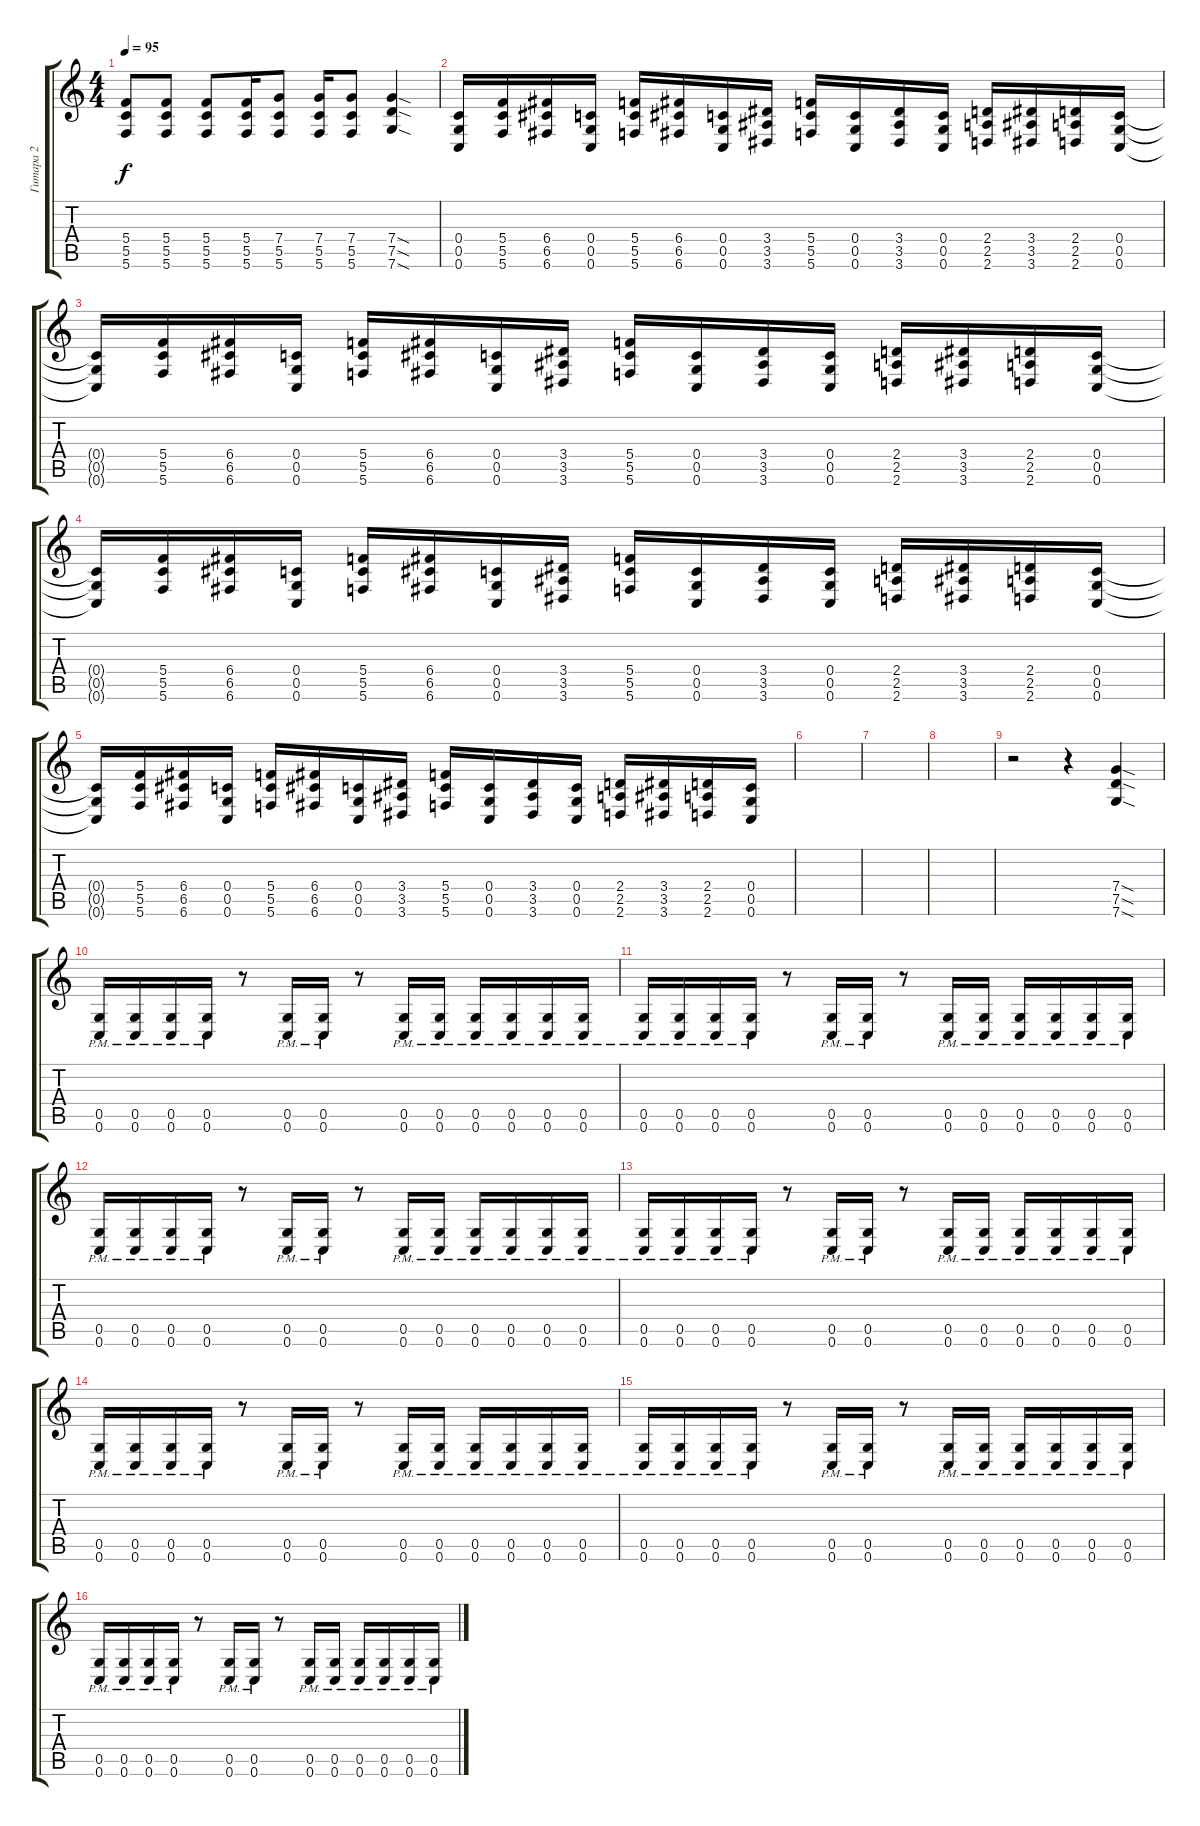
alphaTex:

\track ("Гитара 2" "Гитара 2") {instrument overdrivenguitar}
\staff {score tabs}
\tuning (D4 A3 F3 C3 G2 C2) {hide}
\ts (4 4)
\tempo 95
\clef g2
\ks c
(5.4{t} 5.5{t} 5.6{t}).8{dy f} (5.4 5.5 5.6).8 (5.4 5.5 5.6).8 (5.4 5.5 5.6).16 (7.4 5.5 5.6).8 (7.4 5.5 5.6).16 (7.4 5.5 5.6).8 (7.4{sod} 7.5{sod} 7.6{sod}).4 |
(0.4 0.5 0.6).16 (5.4 5.5 5.6).16 (6.4 6.5 6.6).16 (0.4 0.5 0.6).16 (5.4 5.5 5.6).16 (6.4 6.5 6.6).16 (0.4 0.5 0.6).16 (3.4 3.5 3.6).16 (5.4 5.5 5.6).16 (0.4 0.5 0.6).16 (3.4 3.5 3.6).16 (0.4 0.5 0.6).16 (2.4 2.5 2.6).16 (3.4 3.5 3.6).16 (2.4 2.5 2.6).16 (0.4 0.5 0.6).16 |
(0.4{t} 0.5{t} 0.6{t}).16 (5.4 5.5 5.6).16 (6.4 6.5 6.6).16 (0.4 0.5 0.6).16 (5.4 5.5 5.6).16 (6.4 6.5 6.6).16 (0.4 0.5 0.6).16 (3.4 3.5 3.6).16 (5.4 5.5 5.6).16 (0.4 0.5 0.6).16 (3.4 3.5 3.6).16 (0.4 0.5 0.6).16 (2.4 2.5 2.6).16 (3.4 3.5 3.6).16 (2.4 2.5 2.6).16 (0.4 0.5 0.6).16 |
(0.4{t} 0.5{t} 0.6{t}).16 (5.4 5.5 5.6).16 (6.4 6.5 6.6).16 (0.4 0.5 0.6).16 (5.4 5.5 5.6).16 (6.4 6.5 6.6).16 (0.4 0.5 0.6).16 (3.4 3.5 3.6).16 (5.4 5.5 5.6).16 (0.4 0.5 0.6).16 (3.4 3.5 3.6).16 (0.4 0.5 0.6).16 (2.4 2.5 2.6).16 (3.4 3.5 3.6).16 (2.4 2.5 2.6).16 (0.4 0.5 0.6).16 |
(0.4{t} 0.5{t} 0.6{t}).16 (5.4 5.5 5.6).16 (6.4 6.5 6.6).16 (0.4 0.5 0.6).16 (5.4 5.5 5.6).16 (6.4 6.5 6.6).16 (0.4 0.5 0.6).16 (3.4 3.5 3.6).16 (5.4 5.5 5.6).16 (0.4 0.5 0.6).16 (3.4 3.5 3.6).16 (0.4 0.5 0.6).16 (2.4 2.5 2.6).16 (3.4 3.5 3.6).16 (2.4 2.5 2.6).16 (0.4 0.5 0.6).16 |
|
|
|
r.2 r.4 (7.4{sod} 7.5{sod} 7.6{sod}).4 |
(0.5{pm} 0.6{pm}).16 (0.5{pm} 0.6{pm}).16 (0.5{pm} 0.6{pm}).16 (0.5{pm} 0.6{pm}).16 r.8 (0.5{pm} 0.6{pm}).16 (0.5{pm} 0.6{pm}).16 r.8 (0.5{pm} 0.6{pm}).16 (0.5{pm} 0.6{pm}).16 (0.5{pm} 0.6{pm}).16 (0.5{pm} 0.6{pm}).16 (0.5{pm} 0.6{pm}).16 (0.5{pm} 0.6{pm}).16 |
(0.5{pm} 0.6{pm}).16 (0.5{pm} 0.6{pm}).16 (0.5{pm} 0.6{pm}).16 (0.5{pm} 0.6{pm}).16 r.8 (0.5{pm} 0.6{pm}).16 (0.5{pm} 0.6{pm}).16 r.8 (0.5{pm} 0.6{pm}).16 (0.5{pm} 0.6{pm}).16 (0.5{pm} 0.6{pm}).16 (0.5{pm} 0.6{pm}).16 (0.5{pm} 0.6{pm}).16 (0.5{pm} 0.6{pm}).16 |
(0.5{pm} 0.6{pm}).16 (0.5{pm} 0.6{pm}).16 (0.5{pm} 0.6{pm}).16 (0.5{pm} 0.6{pm}).16 r.8 (0.5{pm} 0.6{pm}).16 (0.5{pm} 0.6{pm}).16 r.8 (0.5{pm} 0.6{pm}).16 (0.5{pm} 0.6{pm}).16 (0.5{pm} 0.6{pm}).16 (0.5{pm} 0.6{pm}).16 (0.5{pm} 0.6{pm}).16 (0.5{pm} 0.6{pm}).16 |
(0.5{pm} 0.6{pm}).16 (0.5{pm} 0.6{pm}).16 (0.5{pm} 0.6{pm}).16 (0.5{pm} 0.6{pm}).16 r.8 (0.5{pm} 0.6{pm}).16 (0.5{pm} 0.6{pm}).16 r.8 (0.5{pm} 0.6{pm}).16 (0.5{pm} 0.6{pm}).16 (0.5{pm} 0.6{pm}).16 (0.5{pm} 0.6{pm}).16 (0.5{pm} 0.6{pm}).16 (0.5{pm} 0.6{pm}).16 |
(0.5{pm} 0.6{pm}).16 (0.5{pm} 0.6{pm}).16 (0.5{pm} 0.6{pm}).16 (0.5{pm} 0.6{pm}).16 r.8 (0.5{pm} 0.6{pm}).16 (0.5{pm} 0.6{pm}).16 r.8 (0.5{pm} 0.6{pm}).16 (0.5{pm} 0.6{pm}).16 (0.5{pm} 0.6{pm}).16 (0.5{pm} 0.6{pm}).16 (0.5{pm} 0.6{pm}).16 (0.5{pm} 0.6{pm}).16 |
(0.5{pm} 0.6{pm}).16 (0.5{pm} 0.6{pm}).16 (0.5{pm} 0.6{pm}).16 (0.5{pm} 0.6{pm}).16 r.8 (0.5{pm} 0.6{pm}).16 (0.5{pm} 0.6{pm}).16 r.8 (0.5{pm} 0.6{pm}).16 (0.5{pm} 0.6{pm}).16 (0.5{pm} 0.6{pm}).16 (0.5{pm} 0.6{pm}).16 (0.5{pm} 0.6{pm}).16 (0.5{pm} 0.6{pm}).16 |
(0.5{pm} 0.6{pm}).16 (0.5{pm} 0.6{pm}).16 (0.5{pm} 0.6{pm}).16 (0.5{pm} 0.6{pm}).16 r.8 (0.5{pm} 0.6{pm}).16 (0.5{pm} 0.6{pm}).16 r.8 (0.5{pm} 0.6{pm}).16 (0.5{pm} 0.6{pm}).16 (0.5{pm} 0.6{pm}).16 (0.5{pm} 0.6{pm}).16 (0.5{pm} 0.6{pm}).16 (0.5{pm} 0.6{pm}).16
